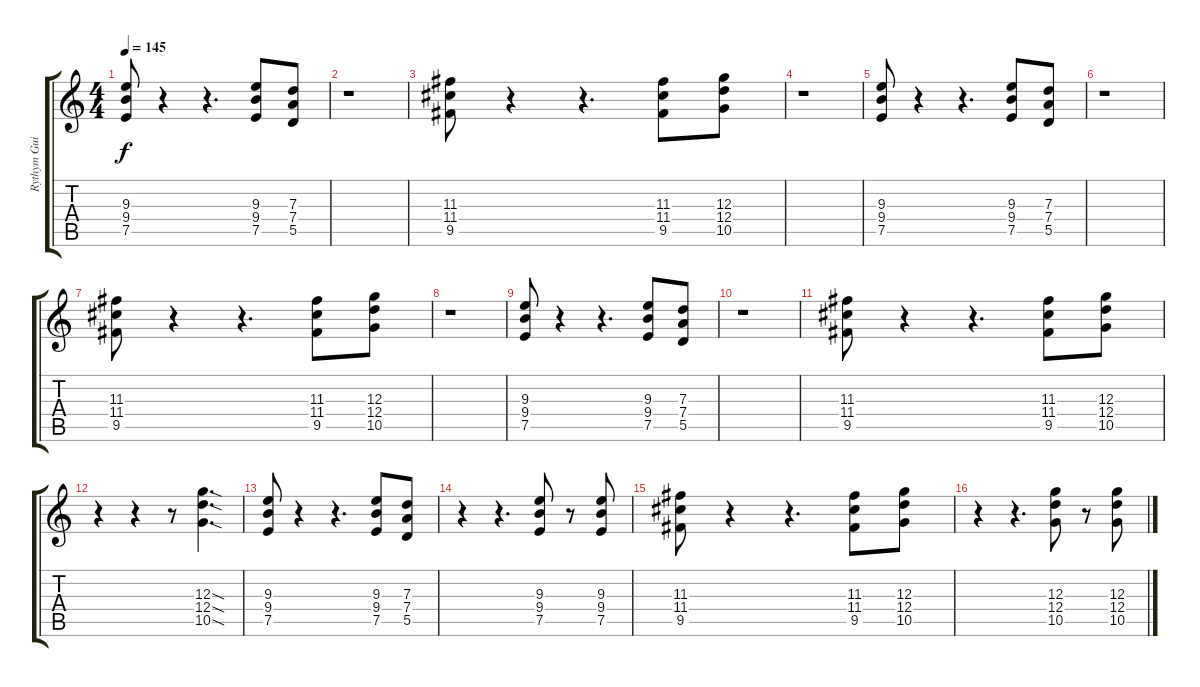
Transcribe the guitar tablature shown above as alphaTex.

\track ("Rythym Guitar" "Rythym Gui") {instrument distortionguitar}
\staff {score tabs}
\tuning (E4 B3 G3 D3 A2 E2) {hide}
\ts (4 4)
\tempo 145
\clef g2
\ks c
(9.3 9.4 7.5).8{dy f} r.4 r.4{d} (9.3 9.4 7.5).8 (7.3 7.4 5.5).8 |
r.1 |
(11.3 11.4 9.5).8 r.4 r.4{d} (11.3 11.4 9.5).8 (12.3 12.4 10.5).8 |
r.1 |
(9.3 9.4 7.5).8 r.4 r.4{d} (9.3 9.4 7.5).8 (7.3 7.4 5.5).8 |
r.1 |
(11.3 11.4 9.5).8 r.4 r.4{d} (11.3 11.4 9.5).8 (12.3 12.4 10.5).8 |
r.1 |
(9.3 9.4 7.5).8 r.4 r.4{d} (9.3 9.4 7.5).8 (7.3 7.4 5.5).8 |
r.1 |
(11.3 11.4 9.5).8 r.4 r.4{d} (11.3 11.4 9.5).8 (12.3 12.4 10.5).8 |
r.4 r.4 r.8 (12.3{sod} 12.4{sod} 10.5{sod}).4{d} |
(9.3 9.4 7.5).8 r.4 r.4{d} (9.3 9.4 7.5).8 (7.3 7.4 5.5).8 |
r.4 r.4{d} (9.3 9.4 7.5).8 r.8 (9.3 9.4 7.5).8 |
(11.3 11.4 9.5).8 r.4 r.4{d} (11.3 11.4 9.5).8 (12.3 12.4 10.5).8 |
r.4 r.4{d} (12.3 12.4 10.5).8 r.8 (12.3 12.4 10.5).8
